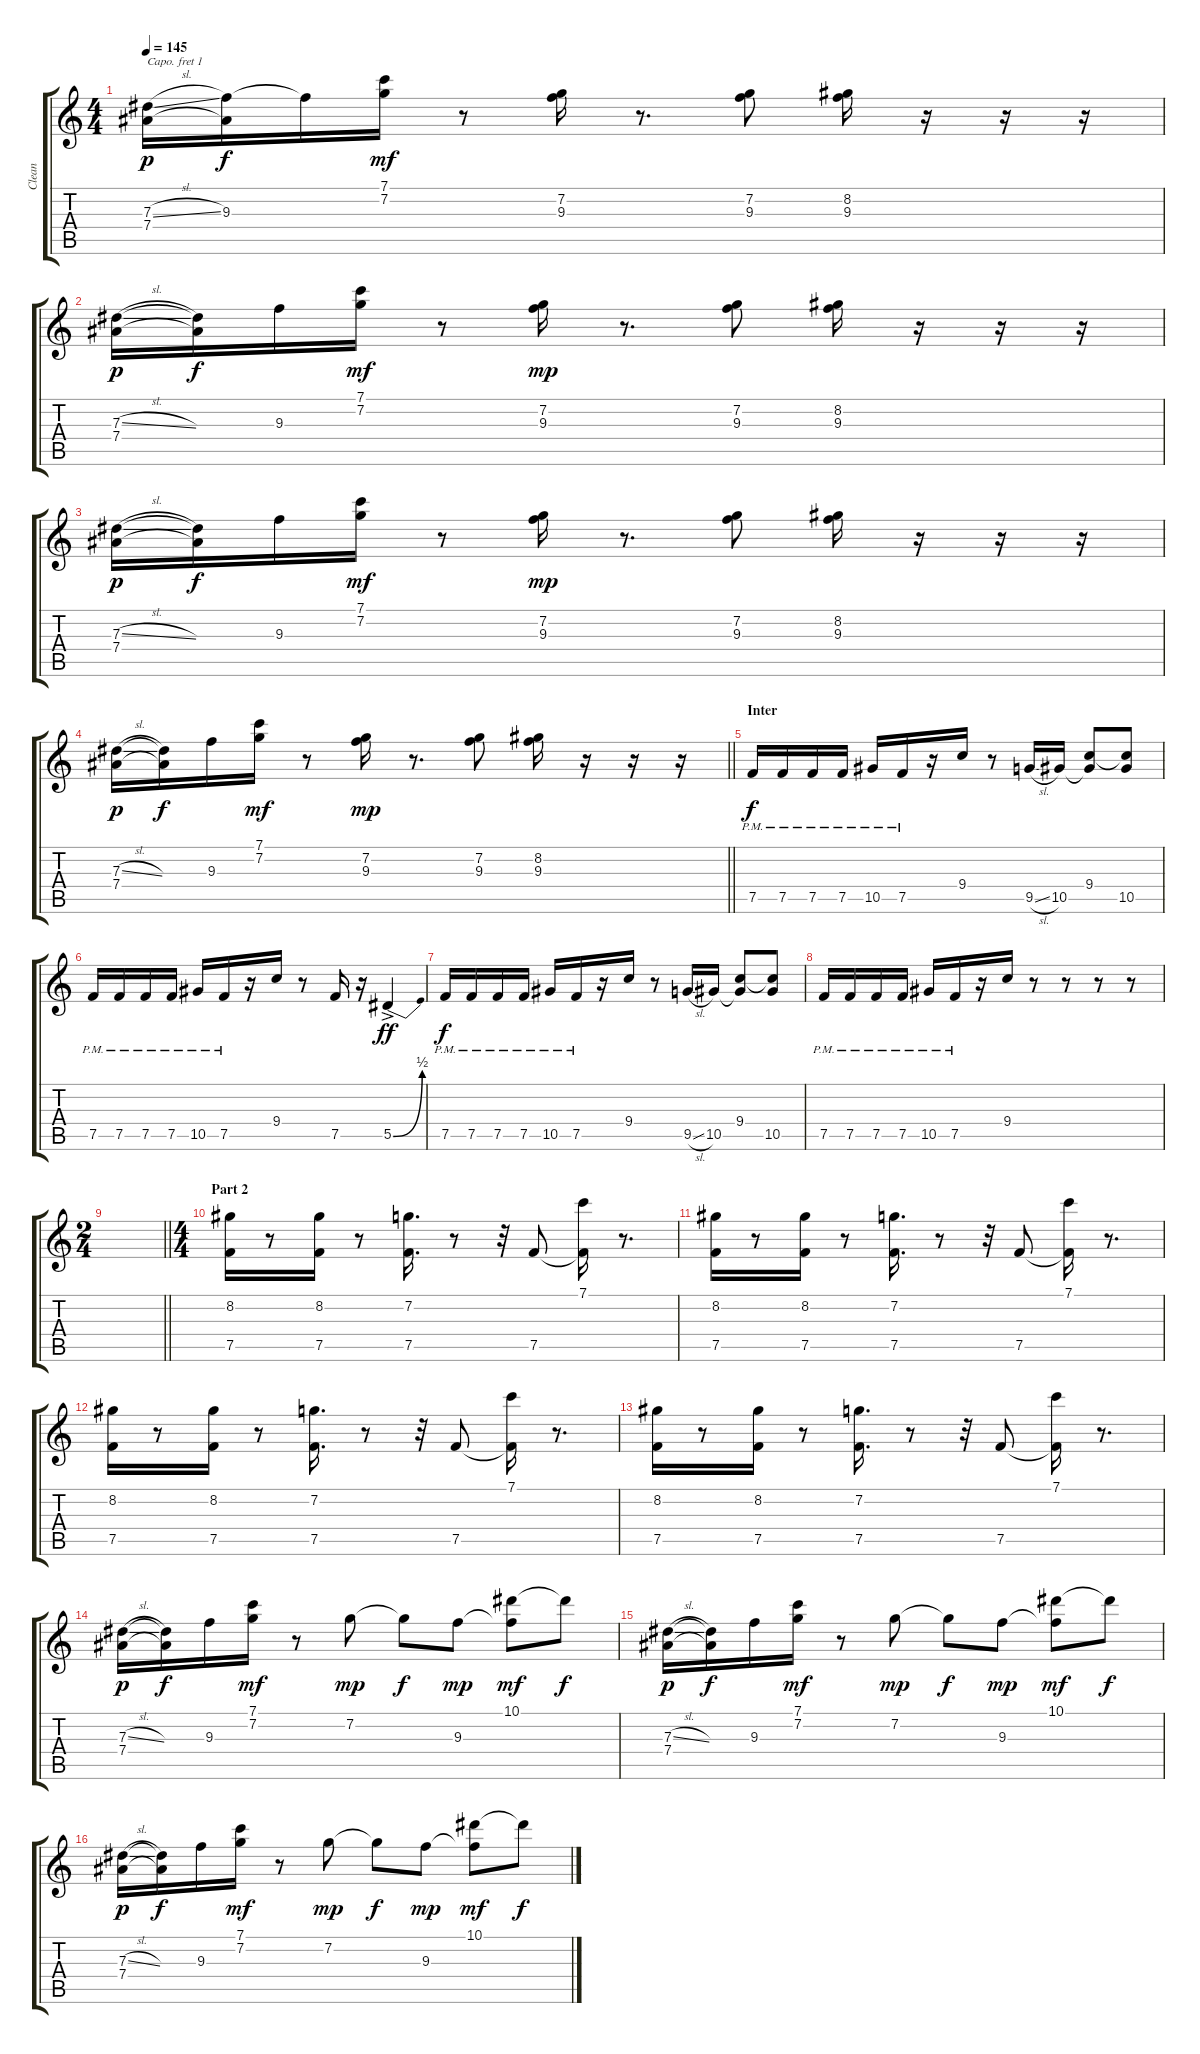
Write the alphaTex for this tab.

\track ("Clean" "Clean") {instrument electricguitarclean}
\staff {score tabs}
\capo 1
\tuning (E4 B3 G3 D3 A2 E2) {hide}
\ts (4 4)
\tempo 145
\clef g2
\ks c
(7.3{sl} 7.4).16{dy p} (9.3 7.4{t}).16{dy f} 9.3{t}.16 (7.1 7.2).16{dy mf} r.8 (7.2 9.3).16 r.8{d} (7.2 9.3).8 (8.2 9.3).16 r.16 r.16 r.16 |
(7.3{sl} 7.4).16{dy p} (7.3{t} 7.4{t}).16{dy f} 9.3.16 (7.1 7.2).16{dy mf} r.8 (7.2 9.3).16{dy mp} r.8{d} (7.2 9.3).8 (8.2 9.3).16 r.16 r.16 r.16 |
(7.3{sl} 7.4).16{dy p} (7.3{t} 7.4{t}).16{dy f} 9.3.16 (7.1 7.2).16{dy mf} r.8 (7.2 9.3).16{dy mp} r.8{d} (7.2 9.3).8 (8.2 9.3).16 r.16 r.16 r.16 |
\barLineRight lightlight
(7.3{sl} 7.4).16{dy p} (7.3{t} 7.4{t}).16{dy f} 9.3.16 (7.1 7.2).16{dy mf} r.8 (7.2 9.3).16{dy mp} r.8{d} (7.2 9.3).8 (8.2 9.3).16 r.16 r.16 r.16 |
\section ("" "Inter")
7.5{pm}.16{dy f} 7.5{pm}.16 7.5{pm}.16 7.5{pm}.16 10.5{pm}.16 7.5{pm}.16 r.16 9.4.16 r.8 9.5{sl}.16 10.5.16 (9.4 10.5{t}).8 (9.4{t} 10.5).8 |
7.5{pm}.16 7.5{pm}.16 7.5{pm}.16 7.5{pm}.16 10.5{pm}.16 7.5{pm}.16 r.16 9.4.16 r.8 7.5.16 r.16 5.5{be (bend 0 0 60 2) ac}.4{dy ff} |
7.5{pm}.16{dy f} 7.5{pm}.16 7.5{pm}.16 7.5{pm}.16 10.5{pm}.16 7.5{pm}.16 r.16 9.4.16 r.8 9.5{sl}.16 10.5.16 (9.4 10.5{t}).8 (9.4{t} 10.5).8 |
7.5{pm}.16 7.5{pm}.16 7.5{pm}.16 7.5{pm}.16 10.5{pm}.16 7.5{pm}.16 r.16 9.4.16 r.8 r.8 r.8 r.8 |
\ts (2 4)
\barLineRight lightlight
|
\ts (4 4)
\section ("" "Part 2")
(8.2 7.5).16 r.8 (8.2 7.5).16 r.8 (7.2 7.5).16{d} r.8 r.32 7.5.8 (7.1 7.5{t}).16 r.8{d} |
(8.2 7.5).16 r.8 (8.2 7.5).16 r.8 (7.2 7.5).16{d} r.8 r.32 7.5.8 (7.1 7.5{t}).16 r.8{d} |
(8.2 7.5).16 r.8 (8.2 7.5).16 r.8 (7.2 7.5).16{d} r.8 r.32 7.5.8 (7.1 7.5{t}).16 r.8{d} |
(8.2 7.5).16 r.8 (8.2 7.5).16 r.8 (7.2 7.5).16{d} r.8 r.32 7.5.8 (7.1 7.5{t}).16 r.8{d} |
(7.3{sl} 7.4).16{dy p} (7.3{t} 7.4{t}).16{dy f} 9.3.16 (7.1 7.2).16{dy mf} r.8 7.2.8{dy mp} 7.2{t}.8{dy f} 9.3.8{dy mp} (10.1 9.3{t}).8{dy mf} 10.1{t}.8{dy f} |
(7.3{sl} 7.4).16{dy p} (7.3{t} 7.4{t}).16{dy f} 9.3.16 (7.1 7.2).16{dy mf} r.8 7.2.8{dy mp} 7.2{t}.8{dy f} 9.3.8{dy mp} (10.1 9.3{t}).8{dy mf} 10.1{t}.8{dy f} |
(7.3{sl} 7.4).16{dy p} (7.3{t} 7.4{t}).16{dy f} 9.3.16 (7.1 7.2).16{dy mf} r.8 7.2.8{dy mp} 7.2{t}.8{dy f} 9.3.8{dy mp} (10.1 9.3{t}).8{dy mf} 10.1{t}.8{dy f}
